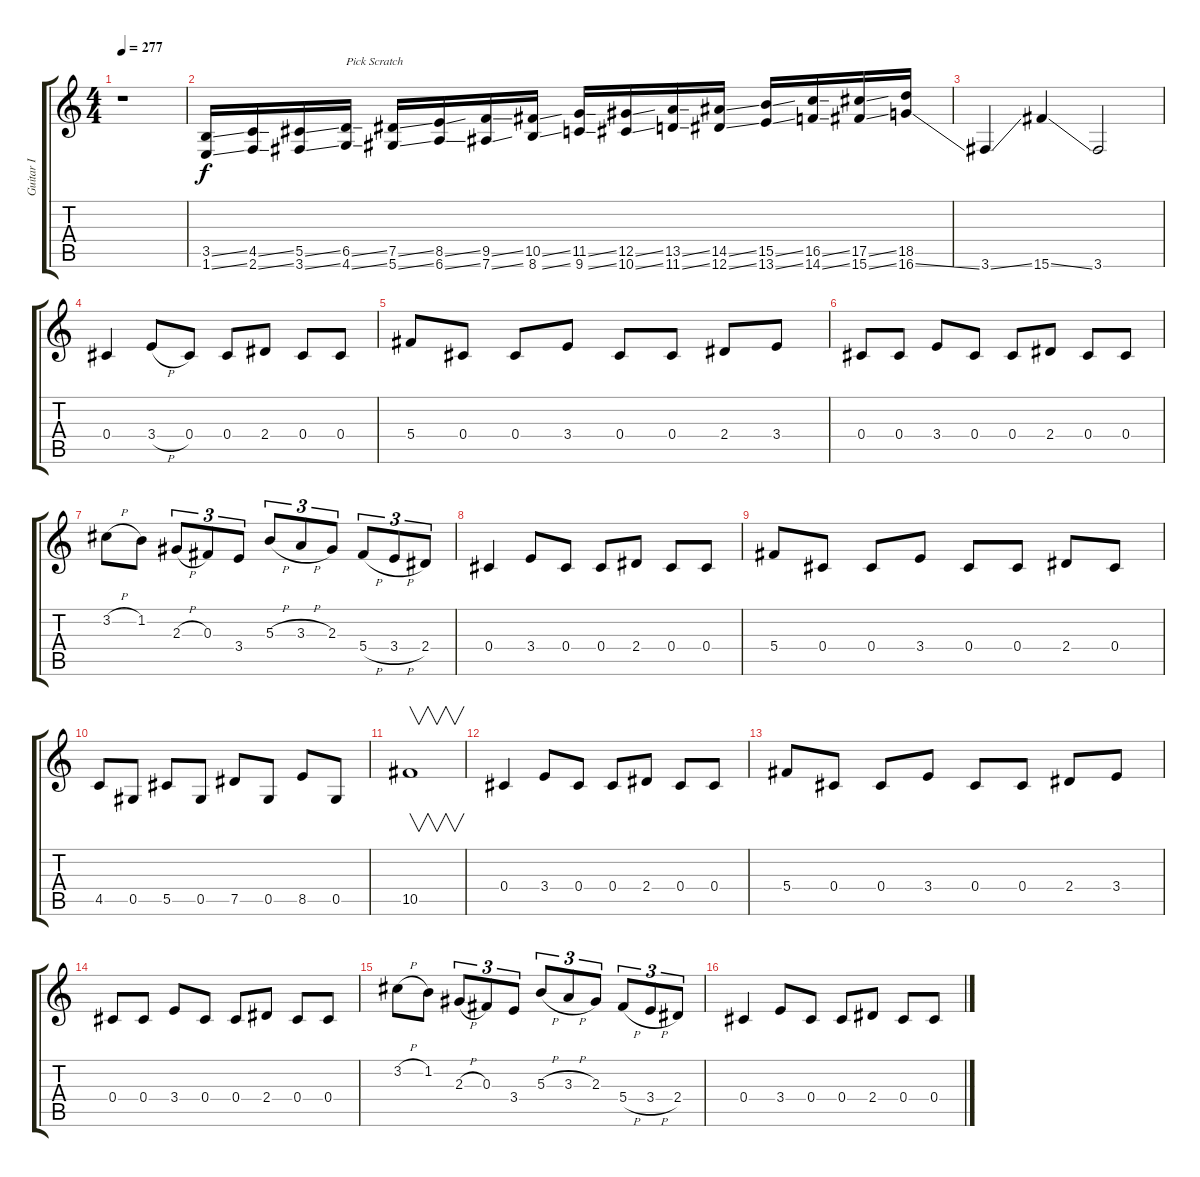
\track ("Guitar I" "Guitar I") {instrument overdrivenguitar}
\staff {score tabs}
\tuning (Eb4 Bb3 Gb3 Db3 Ab2 Eb2) {hide}
\ts (4 4)
\tempo 277
\clef g2
\ks c
r.1{dy f instrument overdrivenguitar} |
(3.5{ss} 1.6{ss}).16{instrument guitarfretnoise} (4.5{ss} 2.6{ss}).16 (5.5{ss} 3.6{ss}).16 (6.5{ss} 4.6{ss}).16{txt "Pick Scratch"} (7.5{ss} 5.6{ss}).16 (8.5{ss} 6.6{ss}).16 (9.5{ss} 7.6{ss}).16 (10.5{ss} 8.6{ss}).16 (11.5{ss} 9.6{ss}).16 (12.5{ss} 10.6{ss}).16 (13.5{ss} 11.6{ss}).16 (14.5{ss} 12.6{ss}).16 (15.5{ss} 13.6{ss}).16 (16.5{ss} 14.6{ss}).16 (17.5{ss} 15.6{ss}).16 (18.5 16.6{ss}).16 |
3.6{ss}.4{instrument overdrivenguitar} 15.6{ss}.4 3.6.2 |
0.4.4 3.4{h}.8 0.4.8 0.4.8 2.4.8 0.4.8 0.4.8 |
5.4.8 0.4.8 0.4.8 3.4.8 0.4.8 0.4.8 2.4.8 3.4.8 |
0.4.8 0.4.8 3.4.8 0.4.8 0.4.8 2.4.8 0.4.8 0.4.8 |
3.2{h}.8 1.2.8 2.3{h}.8{tu (3 2)} 0.3.8{tu (3 2)} 3.4.8{tu (3 2)} 5.3{h}.8{tu (3 2)} 3.3{h}.8{tu (3 2)} 2.3.8{tu (3 2)} 5.4{h}.8{tu (3 2)} 3.4{h}.8{tu (3 2)} 2.4.8{tu (3 2)} |
0.4.4 3.4.8 0.4.8 0.4.8 2.4.8 0.4.8 0.4.8 |
5.4.8 0.4.8 0.4.8 3.4.8 0.4.8 0.4.8 2.4.8 0.4.8 |
4.5.8 0.5.8 5.5.8 0.5.8 7.5.8 0.5.8 8.5.8 0.5.8 |
10.5.1{v} |
0.4.4 3.4.8 0.4.8 0.4.8 2.4.8 0.4.8 0.4.8 |
5.4.8 0.4.8 0.4.8 3.4.8 0.4.8 0.4.8 2.4.8 3.4.8 |
0.4.8 0.4.8 3.4.8 0.4.8 0.4.8 2.4.8 0.4.8 0.4.8 |
3.2{h}.8 1.2.8 2.3{h}.8{tu (3 2)} 0.3.8{tu (3 2)} 3.4.8{tu (3 2)} 5.3{h}.8{tu (3 2)} 3.3{h}.8{tu (3 2)} 2.3.8{tu (3 2)} 5.4{h}.8{tu (3 2)} 3.4{h}.8{tu (3 2)} 2.4.8{tu (3 2)} |
0.4.4 3.4.8 0.4.8 0.4.8 2.4.8 0.4.8 0.4.8
